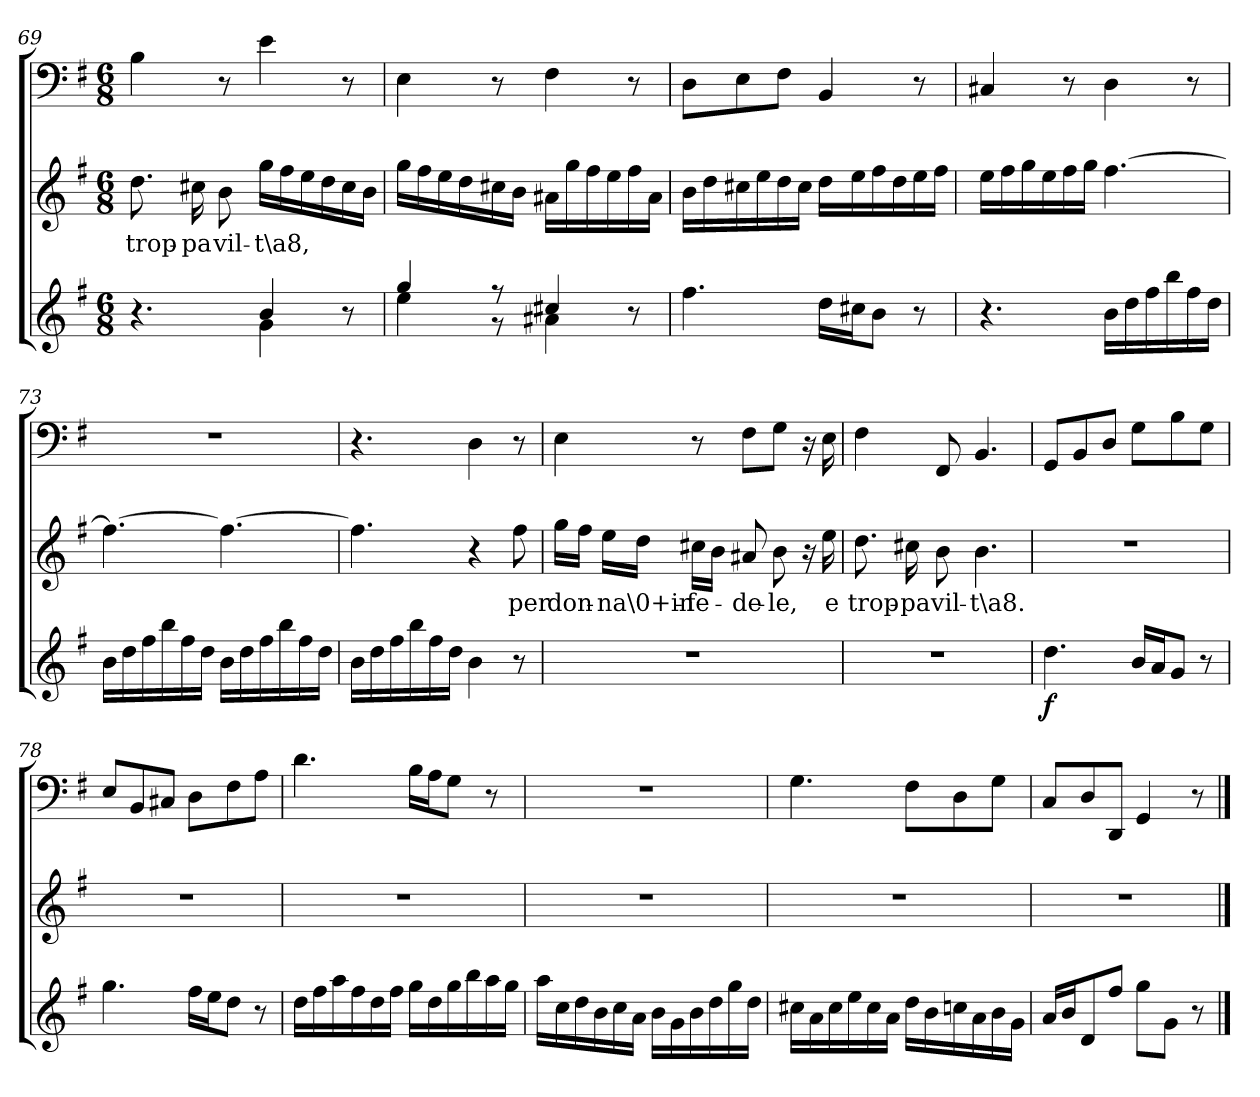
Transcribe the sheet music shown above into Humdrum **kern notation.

**kern	**dynam	**kern	**text	**kern
*part3	*part3	*part2	*part2	*part1
*staff3	*staff3	*staff2	*staff2	*staff1
*clefG2	*	*clefG2	*	*clefF4
*k[f#]	*	*k[f#]	*	*k[f#]
*G:	*	*G:	*	*G:
*M6/8	*	*M6/8	*	*M6/8
=69	=69	=69	=69	=69
*^	*	*	*	*
4.r	16ryy	.	8.dd\	trop-	4B\
.	16ryy	.	.	.	.
.	16ryy	.	.	.	.
.	16ryy	.	16cc#X\	-pa	.
.	16ryy	.	8b\	vil-	8r
.	16ryy	.	.	.	.
4b/	4g\	.	16gg\LL	-t\a8,	4e\
.	.	.	16ff#\	.	.
.	.	.	16ee\	.	.
.	.	.	16dd\	.	.
8ryy	8r	.	16cc#\	.	8r
.	.	.	16b\JJ	.	.
=70	=70	=70	=70	=70	=70
4gg/	4ee\	.	16gg\LL	.	4E\
.	.	.	16ff#\	.	.
.	.	.	16ee\	.	.
.	.	.	16dd\	.	.
8r	8r	.	16cc#X\	.	8r
.	.	.	16b\JJ	.	.
4cc#X/	4a#X\	.	16a#X\LL	.	4F#\
.	.	.	16gg\	.	.
.	.	.	16ff#\	.	.
.	.	.	16ee\	.	.
8ryy	8r	.	16ff#\	.	8r
.	.	.	16a#\JJ	.	.
*v	*v	*	*	*	*
=71	=71	=71	=71	=71
4.ff#\	.	16b\LL	.	8D\L
.	.	16dd\	.	.
.	.	16cc#X\	.	8E\
.	.	16ee\	.	.
.	.	16dd\	.	8F#\J
.	.	16cc#\JJ	.	.
16dd\LL	.	16dd\LL	.	4BB/
16cc#X\J	.	16ee\	.	.
8b\J	.	16ff#\	.	.
.	.	16dd\	.	.
8r	.	16ee\	.	8r
.	.	16ff#\JJ	.	.
=72	=72	=72	=72	=72
4.r	.	16ee\LL	.	4C#X/
.	.	16ff#\	.	.
.	.	16gg\	.	.
.	.	16ee\	.	.
.	.	16ff#\	.	8r
.	.	16gg\JJ	.	.
16b\LL	.	[4.ff#\	.	4D\
16dd\	.	.	.	.
16ff#\	.	.	.	.
16bb\	.	.	.	.
16ff#\	.	.	.	8r
16dd\JJ	.	.	.	.
=73	=73	=73	=73	=73
16b\LL	.	4.ff#\_	.	2.r
16dd\	.	.	.	.
16ff#\	.	.	.	.
16bb\	.	.	.	.
16ff#\	.	.	.	.
16dd\JJ	.	.	.	.
16b\LL	.	4.ff#\_	.	.
16dd\	.	.	.	.
16ff#\	.	.	.	.
16bb\	.	.	.	.
16ff#\	.	.	.	.
16dd\JJ	.	.	.	.
=74	=74	=74	=74	=74
16b\LL	.	4.ff#\]	.	4.r
16dd\	.	.	.	.
16ff#\	.	.	.	.
16bb\	.	.	.	.
16ff#\	.	.	.	.
16dd\JJ	.	.	.	.
4b\	.	4r	.	4D\
8r	.	8ff#\	per	8r
=75	=75	=75	=75	=75
2.r	.	16gg\LL	don-	4E\
.	.	16ff#\JJ	.	.
.	.	16ee\LL	-na\0+in-	.
.	.	16dd\JJ	.	.
.	.	16cc#X\LL	-fe-	8r
.	.	16b\JJ	.	.
.	.	8a#X/	-de-	8F#\L
.	.	8b\	-le,	8G\J
.	.	16r	.	16r
.	.	16ee\	e	16E\
=76	=76	=76	=76	=76
2.r	.	8.dd\	trop-	4F#\
.	.	16cc#X\	-pa	.
.	.	8b\	vil-	8FF#/
.	.	4.b\	-t\a8.	4.BB/
=77	=77	=77	=77	=77
4.dd\	f	2.r	.	8GG/L
.	.	.	.	8BB/
.	.	.	.	8D/J
16b/LL	.	.	.	8G\L
16a/J	.	.	.	.
8g/J	.	.	.	8B\
8r	.	.	.	8G\J
=78	=78	=78	=78	=78
4.gg\	.	2.r	.	8E/L
.	.	.	.	8BB/
.	.	.	.	8C#X/J
16ff#\LL	.	.	.	8D\L
16ee\J	.	.	.	.
8dd\J	.	.	.	8F#\
8r	.	.	.	8A\J
=79	=79	=79	=79	=79
16dd\LL	.	2.r	.	4.d\
16ff#\	.	.	.	.
16aa\	.	.	.	.
16ff#\	.	.	.	.
16dd\	.	.	.	.
16ff#\JJ	.	.	.	.
16gg\LL	.	.	.	16B\LL
16dd\	.	.	.	16A\J
16gg\	.	.	.	8G\J
16bb\	.	.	.	.
16aa\	.	.	.	8r
16gg\JJ	.	.	.	.
=80	=80	=80	=80	=80
16aa\LL	.	2.r	.	2.r
16cc\	.	.	.	.
16dd\	.	.	.	.
16b\	.	.	.	.
16cc\	.	.	.	.
16a\JJ	.	.	.	.
16b\LL	.	.	.	.
16g\	.	.	.	.
16b\	.	.	.	.
16dd\	.	.	.	.
16gg\	.	.	.	.
16dd\JJ	.	.	.	.
=81	=81	=81	=81	=81
16cc#X\LL	.	2.r	.	4.G\
16a\	.	.	.	.
16cc#\	.	.	.	.
16ee\	.	.	.	.
16cc#\	.	.	.	.
16a\JJ	.	.	.	.
16dd\LL	.	.	.	8F#\L
16b\	.	.	.	.
16ccn\	.	.	.	8D\
16a\	.	.	.	.
16b\	.	.	.	8G\J
16g\JJ	.	.	.	.
=82	=82	=82	=82	=82
16a/LL	.	2.r	.	8C/L
16b/J	.	.	.	.
8d/	.	.	.	8D/
8ff#/J	.	.	.	8DD/J
8gg\L	.	.	.	4GG/
8g\J	.	.	.	.
8r	.	.	.	8r
==	==	==	==	==
*-	*-	*-	*-	*-
